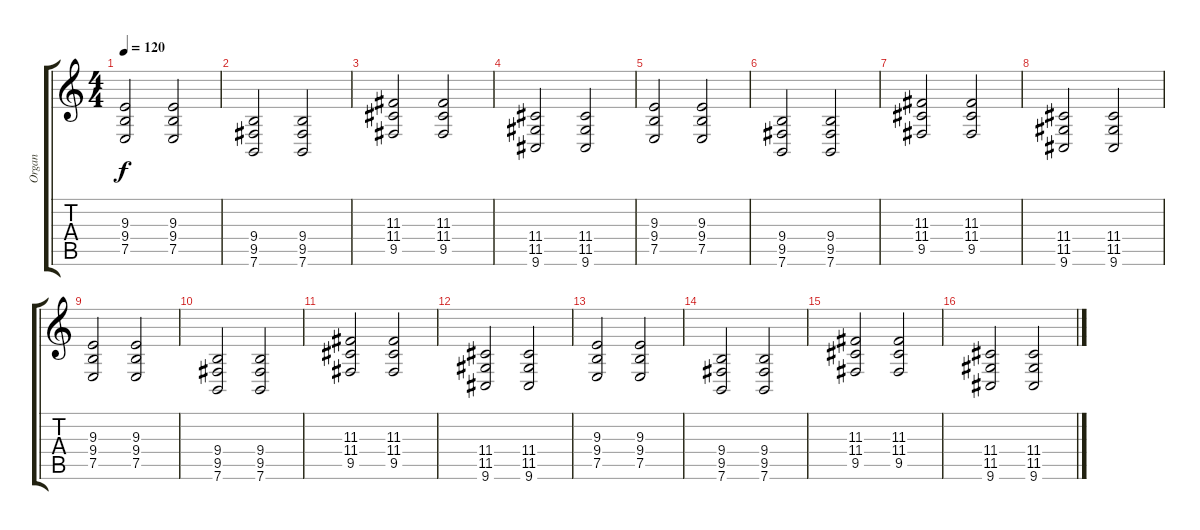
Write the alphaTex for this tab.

\track ("Organ" "Organ") {instrument drawbarorgan}
\staff {score tabs}
\tuning (E4 B3 G3 D3 A2 E2) {hide}
\ts (4 4)
\tempo 120
\clef g2
\ks c
(9.3 9.4 7.5).2{dy f} (9.3 9.4 7.5).2 |
(9.4 9.5 7.6).2 (9.4 9.5 7.6).2 |
(11.3 11.4 9.5).2 (11.3 11.4 9.5).2 |
(11.4 11.5 9.6).2 (11.4 11.5 9.6).2 |
(9.3 9.4 7.5).2 (9.3 9.4 7.5).2 |
(9.4 9.5 7.6).2 (9.4 9.5 7.6).2 |
(11.3 11.4 9.5).2 (11.3 11.4 9.5).2 |
(11.4 11.5 9.6).2 (11.4 11.5 9.6).2 |
(9.3 9.4 7.5).2 (9.3 9.4 7.5).2 |
(9.4 9.5 7.6).2 (9.4 9.5 7.6).2 |
(11.3 11.4 9.5).2 (11.3 11.4 9.5).2 |
(11.4 11.5 9.6).2 (11.4 11.5 9.6).2 |
(9.3 9.4 7.5).2 (9.3 9.4 7.5).2 |
(9.4 9.5 7.6).2 (9.4 9.5 7.6).2 |
(11.3 11.4 9.5).2 (11.3 11.4 9.5).2 |
(11.4 11.5 9.6).2 (11.4 11.5 9.6).2
